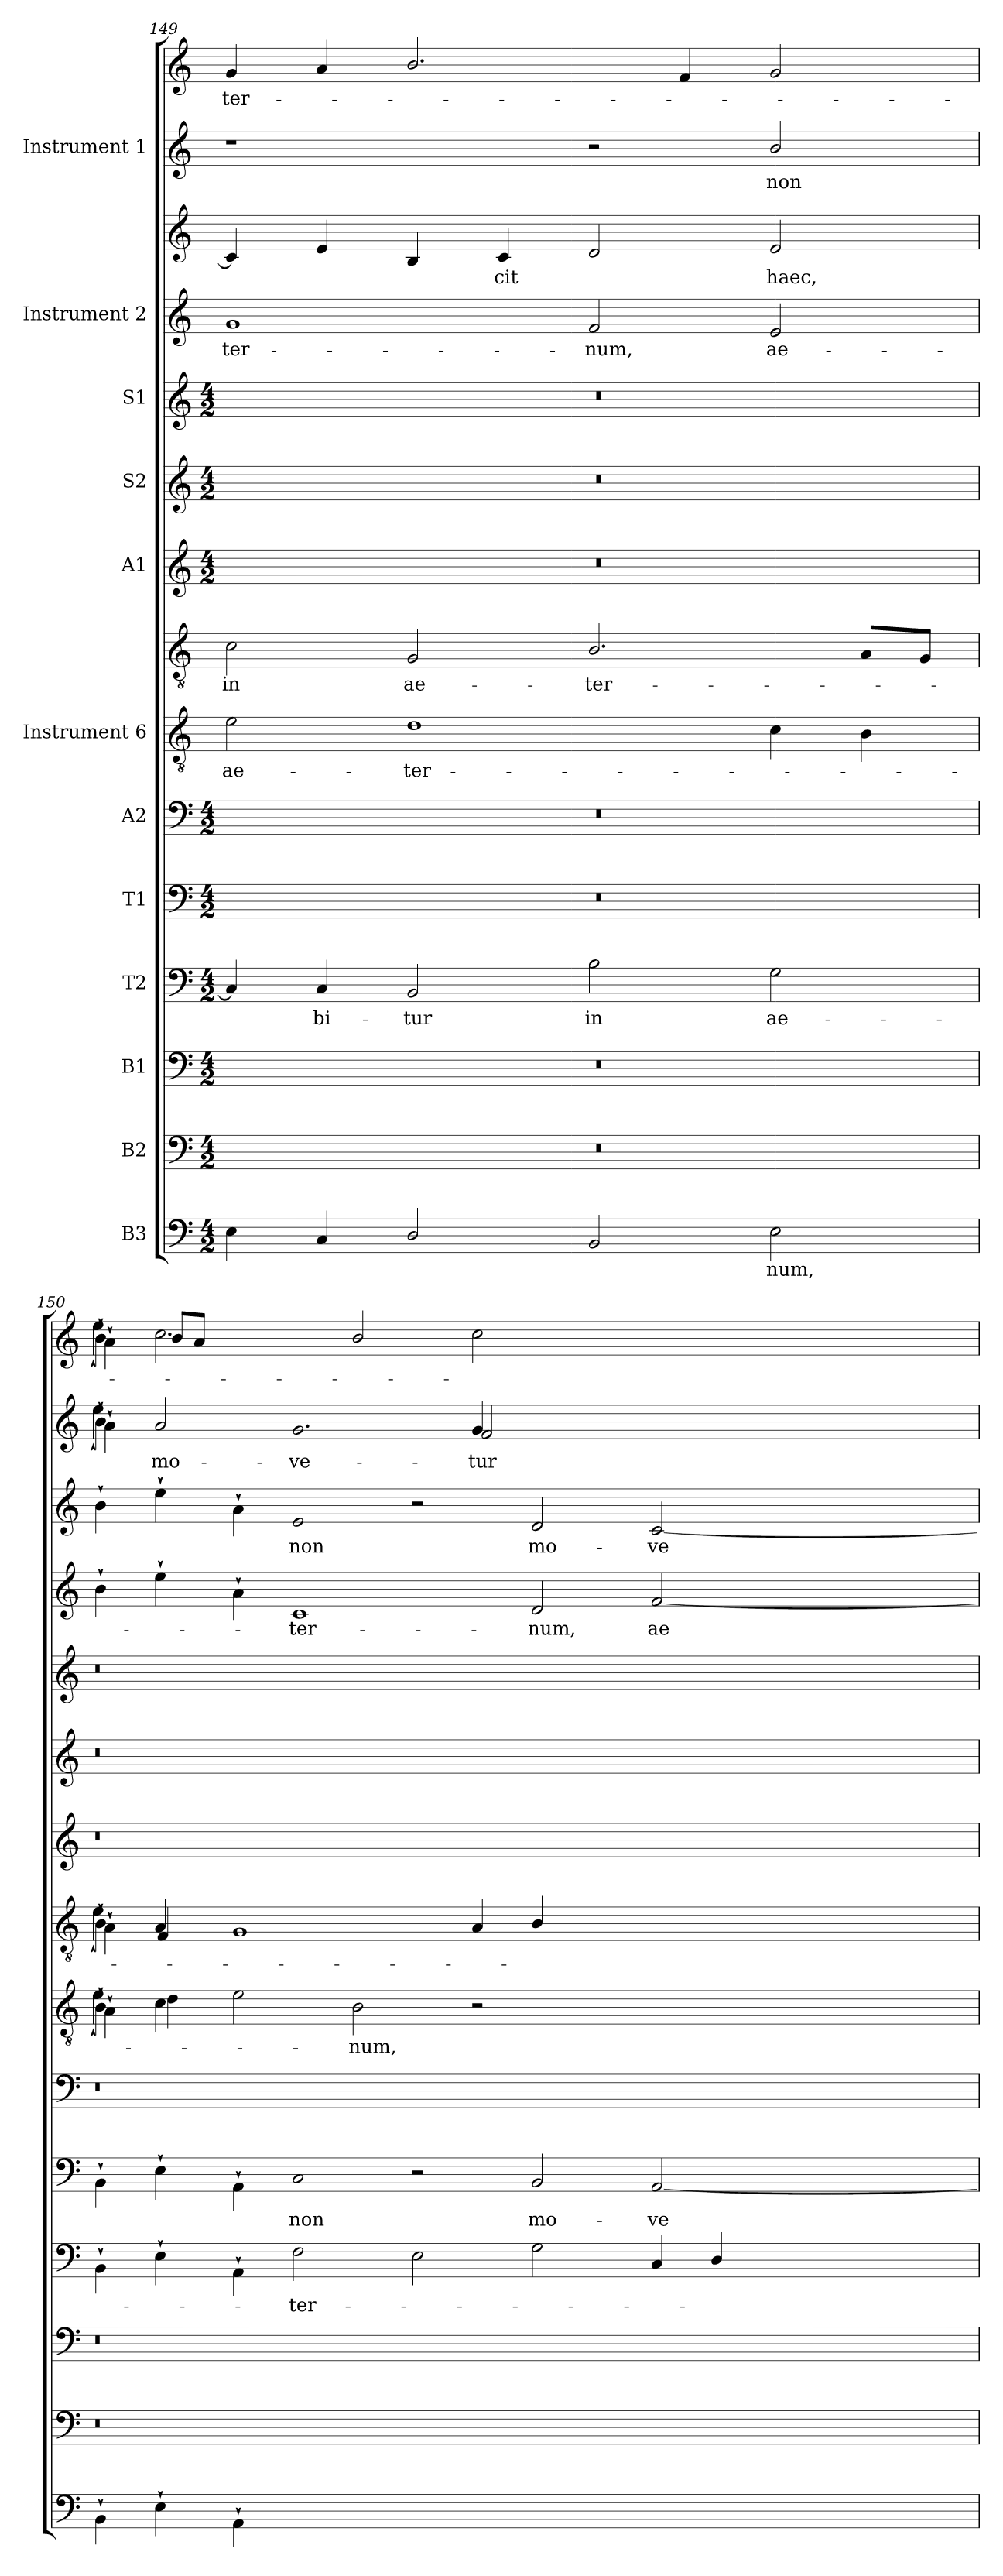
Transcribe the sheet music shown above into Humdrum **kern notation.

**kern	**text	**kern	**kern	**kern	**text	**kern	**text	**kern	**kern	**text	**kern	**text	**kern	**kern	**kern	**kern	**text	**kern	**text	**kern	**text	**kern	**text
*part12	*part12	*part11	*part10	*part9	*part9	*part8	*part8	*part7	*part6	*part6	*part6	*part6	*part5	*part4	*part3	*part2	*part2	*part2	*part2	*part1	*part1	*part1	*part1
*staff15	*staff15	*staff14	*staff13	*staff12	*staff12	*staff11	*staff11	*staff10	*staff9	*staff9	*staff8	*staff8	*staff7	*staff6	*staff5	*staff4	*staff4	*staff3	*staff3	*staff2	*staff2	*staff1	*staff1
*I"B3	*	*I"B2	*I"B1	*I"T2	*	*I"T1	*	*I"A2	*I"Instrument 6	*	*	*	*I"A1	*I"S2	*I"S1	*I"Instrument 2	*	*	*	*I"Instrument 1	*	*	*
*clefF4	*	*clefF4	*clefF4	*clefF4	*	*clefF4	*	*clefF4	*clefGv2	*	*clefGv2	*	*clefG2	*clefG2	*clefG2	*clefG2	*	*clefG2	*	*clefG2	*	*clefG2	*
*	*	*	*	*	*	*k[]	*	*k[]	*	*	*	*	*k[]	*	*k[]	*	*	*	*	*k[]	*	*k[]	*
*	*	*	*	*	*	*C:	*	*C:	*	*	*	*	*C:	*	*C:	*	*	*	*	*C:	*	*C:	*
*M4/2	*	*M4/2	*M4/2	*M4/2	*	*M4/2	*	*M4/2	*	*	*	*	*M4/2	*M4/2	*M4/2	*	*	*	*	*	*	*	*
=149	=149	=149	=149	=149	=149	=149	=149	=149	=149	=149	=149	=149	=149	=149	=149	=149	=149	=149	=149	=149	=149	=149	=149
!	!	!	!	!	!	!	!	!	!	!LO:LY:b:rj	!	!LO:LY:b:cj	!	!	!	!	!LO:LY:b:rj	!	!	!	!	!	!LO:LY:b:cj
4E\	.	0r	0r	4C/]	.	0r	.	0r	2e\	ae-	2c\	-in	0r	0r	0r	1g	ter-	4c/]	.	1r	.	4g/	ter-
!	!	!	!	!	!LO:LY:b:rj	!	!	!	!	!	!	!	!	!	!	!	!	!	!	!	!	!	!
4C/	.	.	.	4C/	-bi-	.	.	.	.	.	.	.	.	.	.	.	.	4e/	.	.	.	4a/	.
!	!	!	!	!	!LO:LY:b:cj	!	!	!	!	!LO:LY:b:cj	!	!LO:LY:b:rj	!	!	!	!	!	!	!	!	!	!	!
2D/	.	.	.	2BB/	-tur	.	.	.	1d	-ter-	2G/	ae-	.	.	.	.	.	4B/	.	.	.	2.b/	.
!	!	!	!	!	!	!	!	!	!	!	!	!	!	!	!	!	!	!	!LO:LY:b:cj	!	!	!	!
.	.	.	.	.	.	.	.	.	.	.	.	.	.	.	.	.	.	4c/	-cit	.	.	.	.
!	!	!	!	!	!LO:LY:b:cj	!	!	!	!	!	!	!LO:LY:b:cj	!	!	!	!	!LO:LY:b:cj	!	!	!	!	!	!
2BB/	.	.	.	2B\	in	.	.	.	.	.	2.B/	-ter-	.	.	.	2f/	-num,	2d/	.	2r	.	.	.
.	.	.	.	.	.	.	.	.	.	.	.	.	.	.	.	.	.	.	.	.	.	4f/	.
!	!LO:LY:b:cj	!	!	!	!LO:LY:b:rj	!	!	!	!	!	!	!	!	!	!	!	!LO:LY:b:rj	!	!LO:LY:b:cj	!	!LO:LY:b:cj	!	!
2E\	-num,	.	.	2G\	ae-	.	.	.	4c\	.	.	.	.	.	.	2e/	ae-	2e/	haec,	2b/	-non	2g/	.
.	.	.	.	.	.	.	.	.	4B\	.	8A/L	.	.	.	.	.	.	.	.	.	.	.	.
.	.	.	.	.	.	.	.	.	.	.	8G/J	.	.	.	.	.	.	.	.	.	.	.	.
!!LO:PB:g=z
=150	=150	=150	=150	=150	=150	=150	=150	=150	=150	=150	=150	=150	=150	=150	=150	=150	=150	=150	=150	=150	=150	=150	=150
*	*	*	*	*	*	*	*	*	*^	*	*^	*	*	*	*	*	*	*	*	*^	*	*^	*
*	*	*	*	*	*	*	*	*	*	*^	*	*	*^	*	*	*	*	*	*	*	*	*	*^	*	*	*^	*
4BB`<\	.	0r	0r	4BB`<\	.	4BB`<\	.	0r	4B`<\	4e`<\	4A`<\	.	4B`<\	4e`<\	4A`<\	.	0r	0r	0r	4b`<\	.	4b`<\	.	4b`<\	4ee`<\	4a`<\	.	4b`<\	4ee`<\	4a`<\	.
!	!	!	!	!	!	!	!	!	!	!	!	!	!	!	!	!	!	!	!	!	!	!	!	!	!	!	!LO:LY:b:rj	!	!	!	!
4E`<\	.	.	.	4E`<\	.	4E`<\	.	.	4c\	4d\	2.ryy	.	4A/	4F/	2.ryy	.	.	.	.	4ee`<\	.	4ee`<\	.	2a/	4ryy	2.ryy	mo-	2.cc\	8b/L	2.ryy	.
.	.	.	.	.	.	.	.	.	.	.	.	.	.	.	.	.	.	.	.	.	.	.	.	.	.	.	.	.	8a/J	.	.
4AA`<\	.	.	.	4AA`<\	.	4AA`<\	.	.	2e\	2.ryy	.	.	1G	2.ryy	.	.	.	.	.	4a`<\	.	4a`<\	.	.	4ryy@	.	.	.	2.ryy	.	.
!	!	!	!	!	!LO:LY:b:cj	!	!LO:LY:b:cj	!	!	!	!	!	!	!	!	!	!	!	!	!	!LO:LY:b:cj	!	!LO:LY:b:cj	!	!	!	!LO:LY:b:rj	!	!	!	!
0ryy	.	.	.	2F\	-ter-	2C/	non	.	.	.	.	.	.	.	.	.	.	.	.	1c	-ter-	2e/	-non	2.g/	4ryy@	.	-ve-	.	.	.	.
!	!	!	!	!	!	!	!	!	!	!	!	!LO:LY:b:cj	!	!	!	!	!	!	!	!	!	!	!	!	!	!	!	!	!	!	!
.	.	.	.	.	.	.	.	.	2B\	.	1..ryy	-num,	.	.	1..ryy	.	.	.	.	.	.	.	.	.	4ryy@	1..ryy	.	2b/	.	1..ryy	.
.	.	.	.	2E\	.	2r	.	.	.	1.ryy	.	.	.	1.ryy	.	.	.	.	.	.	.	2r	.	.	4ryy@	.	.	.	1.ryy	.	.
!	!	!	!	!	!	!	!	!	!	!	!	!	!	!	!	!	!	!	!	!	!	!	!	!	!	!	!LO:LY:b:rj	!	!	!	!
!	!	!	!	!	!	!	!	!	!	!	!	!	!	!	!	!	!	!	!	!	!	!	!	!	!	!	!LO:LY:b:cj	!	!	!	!
.	.	.	.	.	.	.	.	.	2r	.	.	.	4A/	.	.	.	.	.	.	.	.	.	.	4g/	2f/	.	-tur	2cc\	.	.	.
!	!	!	!	!	!	!	!LO:LY:b:rj	!	!	!	!	!	!	!	!	!	!	!	!	!	!LO:LY:b:cj	!	!LO:LY:b:rj	!	!	!	!	!	!	!	!
.	.	.	.	2G\	.	2BB/	mo-	.	.	.	.	.	4B/	.	.	.	.	.	.	2d/	-num,	2d/	mo-	2.ryy	.	.	.	.	.	.	.
.	.	2.ryy	2.ryy	.	.	.	.	2.ryy	2.ryy	.	.	.	2.ryy	.	.	.	2.ryy	2.ryy	2.ryy	.	.	.	.	.	2.ryy	.	.	2.ryy	.	.	.
!	!	!	!	!	!	!	!LO:LY:b:rj	!	!	!	!	!	!	!	!	!	!	!	!	!	!LO:LY:b:rj	!	!LO:LY:b:rj	!	!	!	!	!	!	!	!
.	.	.	.	4C/	.	[>2AA/	-ve-	.	.	.	.	.	.	.	.	.	.	.	.	[>2f/	ae-	[<2c/	-ve-	.	.	.	.	.	.	.	.
.	.	.	.	4D/	.	.	.	.	.	.	.	.	.	.	.	.	.	.	.	.	.	.	.	4ryy	.	.	.	.	.	.	.
*	*	*	*	*	*	*	*	*	*v	*v	*v	*	*	*	*	*	*	*	*	*	*	*	*	*v	*v	*v	*	*v	*v	*v	*
*	*	*	*	*	*	*	*	*	*	*	*v	*v	*v	*	*	*	*	*	*	*	*	*	*	*	*
=	=	=	=	=	=	=	=	=	=	=	=	=	=	=	=	=	=	=	=	=	=	=	=
*-	*-	*-	*-	*-	*-	*-	*-	*-	*-	*-	*-	*-	*-	*-	*-	*-	*-	*-	*-	*-	*-	*-	*-
